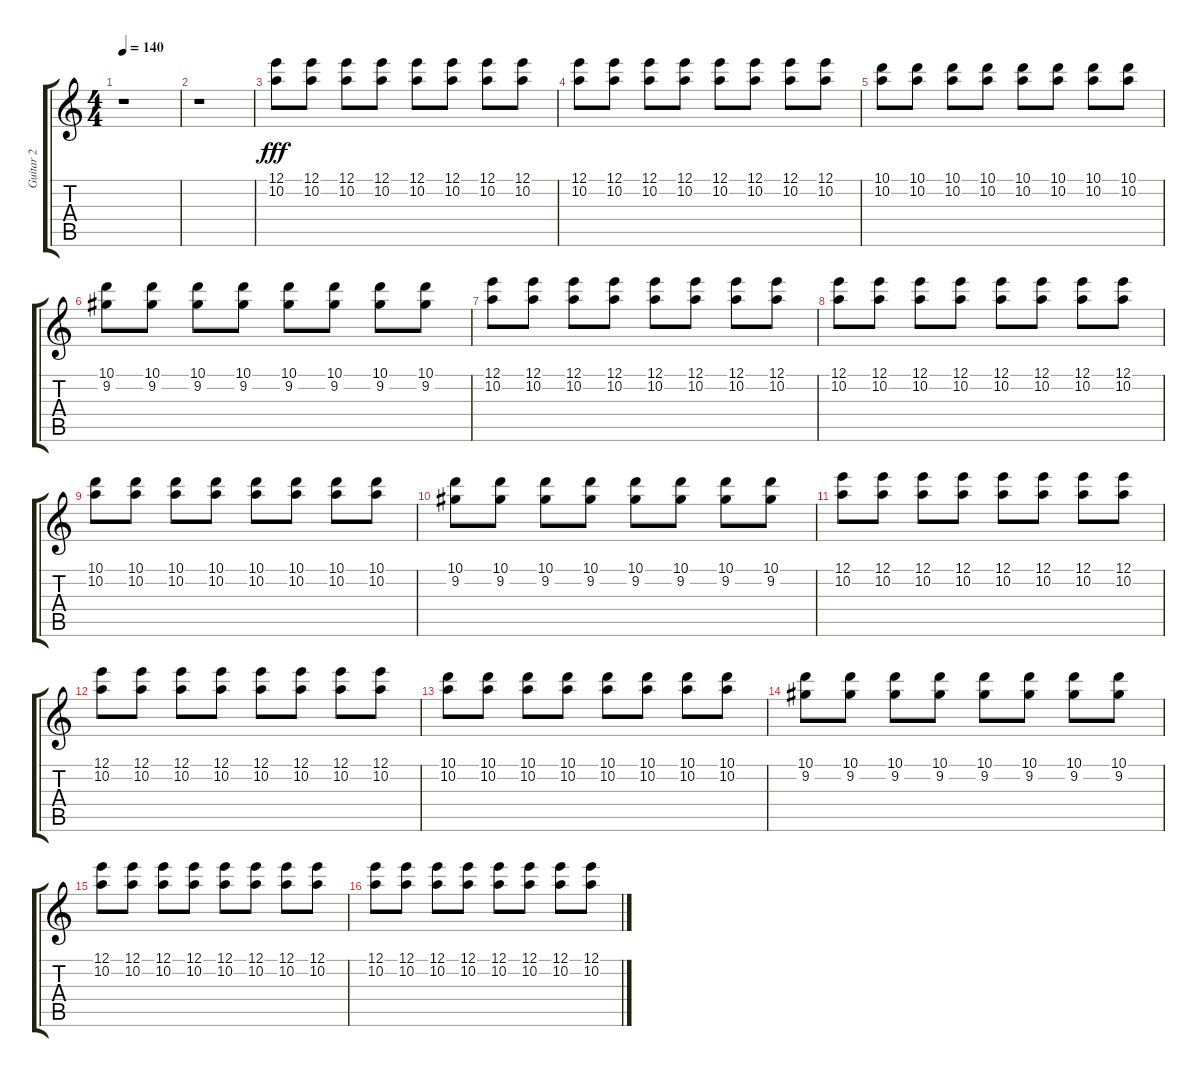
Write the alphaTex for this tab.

\track ("Guitar 2" "Guitar 2") {instrument distortionguitar}
\staff {score tabs}
\tuning (E4 B3 G3 D3 A2 E2) {hide}
\ts (4 4)
\tempo 140
\clef g2
\ks c
r.1{dy fff instrument distortionguitar} |
r.1 |
(12.1 10.2).8 (12.1 10.2).8 (12.1 10.2).8 (12.1 10.2).8 (12.1 10.2).8 (12.1 10.2).8 (12.1 10.2).8 (12.1 10.2).8 |
(12.1 10.2).8 (12.1 10.2).8 (12.1 10.2).8 (12.1 10.2).8 (12.1 10.2).8 (12.1 10.2).8 (12.1 10.2).8 (12.1 10.2).8 |
(10.1 10.2).8 (10.1 10.2).8 (10.1 10.2).8 (10.1 10.2).8 (10.1 10.2).8 (10.1 10.2).8 (10.1 10.2).8 (10.1 10.2).8 |
(10.1 9.2).8 (10.1 9.2).8 (10.1 9.2).8 (10.1 9.2).8 (10.1 9.2).8 (10.1 9.2).8 (10.1 9.2).8 (10.1 9.2).8 |
(12.1 10.2).8 (12.1 10.2).8 (12.1 10.2).8 (12.1 10.2).8 (12.1 10.2).8 (12.1 10.2).8 (12.1 10.2).8 (12.1 10.2).8 |
(12.1 10.2).8 (12.1 10.2).8 (12.1 10.2).8 (12.1 10.2).8 (12.1 10.2).8 (12.1 10.2).8 (12.1 10.2).8 (12.1 10.2).8 |
(10.1 10.2).8 (10.1 10.2).8 (10.1 10.2).8 (10.1 10.2).8 (10.1 10.2).8 (10.1 10.2).8 (10.1 10.2).8 (10.1 10.2).8 |
(10.1 9.2).8 (10.1 9.2).8 (10.1 9.2).8 (10.1 9.2).8 (10.1 9.2).8 (10.1 9.2).8 (10.1 9.2).8 (10.1 9.2).8 |
(12.1 10.2).8 (12.1 10.2).8 (12.1 10.2).8 (12.1 10.2).8 (12.1 10.2).8 (12.1 10.2).8 (12.1 10.2).8 (12.1 10.2).8 |
(12.1 10.2).8 (12.1 10.2).8 (12.1 10.2).8 (12.1 10.2).8 (12.1 10.2).8 (12.1 10.2).8 (12.1 10.2).8 (12.1 10.2).8 |
(10.1 10.2).8 (10.1 10.2).8 (10.1 10.2).8 (10.1 10.2).8 (10.1 10.2).8 (10.1 10.2).8 (10.1 10.2).8 (10.1 10.2).8 |
(10.1 9.2).8 (10.1 9.2).8 (10.1 9.2).8 (10.1 9.2).8 (10.1 9.2).8 (10.1 9.2).8 (10.1 9.2).8 (10.1 9.2).8 |
(12.1 10.2).8 (12.1 10.2).8 (12.1 10.2).8 (12.1 10.2).8 (12.1 10.2).8 (12.1 10.2).8 (12.1 10.2).8 (12.1 10.2).8 |
(12.1 10.2).8 (12.1 10.2).8 (12.1 10.2).8 (12.1 10.2).8 (12.1 10.2).8 (12.1 10.2).8 (12.1 10.2).8 (12.1 10.2).8
